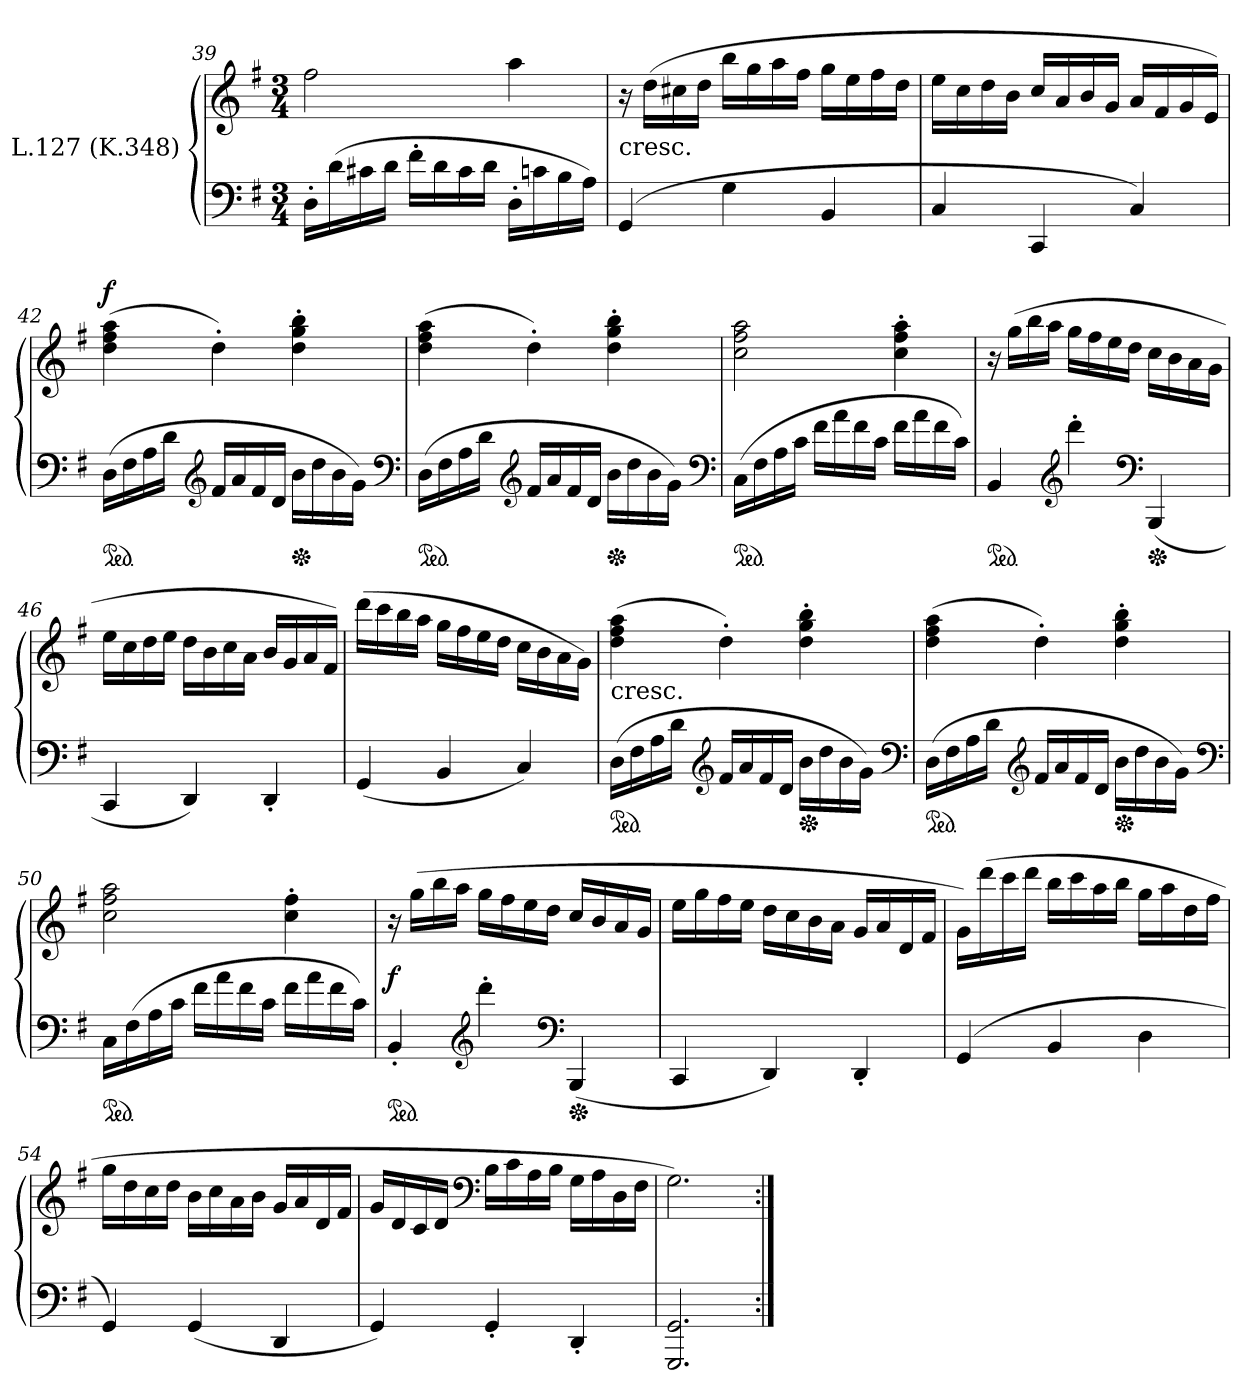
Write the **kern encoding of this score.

**kern	**kern	**dynam
*part1	*part1	*part1
*staff2	*staff1	*staff1/2
*I"L.127 (K.348)	*	*
*clefF4	*clefG2	*
*k[f#]	*k[f#]	*
*M3/4	*M3/4	*
=39	=39	=39
16D'LL	2ff#	.
(16d	.	.
16c#X	.	.
16dJJ	.	.
16f#'LL	.	.
16d	.	.
16c#	.	.
16dJJ	.	.
16D'LL	4aa	.
16cn	.	.
16B	.	.
16AJJ)	.	.
=40	=40	=40
!	!LO:TX:c:t=cresc.	!
(<4GG	16r	.
.	(>16ddLL	.
.	16cc#X	.
.	16ddJJ	.
4G	16bbLL	.
.	16gg	.
.	16aa	.
.	16ff#JJ	.
4BB	16ggLL	.
.	16ee	.
.	16ff#	.
.	16ddJJ	.
!!LO:LB:g=z
=41	=41	=41
4C	16eeLL	.
.	16cc	.
.	16dd	.
.	16bJJ	.
4CC	16ccLL	.
.	16a	.
.	16b	.
.	16gJJ	.
4C)	16aLL	.
.	16f#	.
.	16g	.
.	16eJJ)	.
=42	=42	=42
!	!	!LO:DY:a
*ped	*	*
(16DLL	(4dd 4ff# 4aa	f
16F#	.	.
16A	.	.
16dJJ	.	.
*clefG2	*	*
16f#LL	4dd')	.
16a	.	.
16f#	.	.
16dJJ	.	.
*Xped	*	*
16bLL	4dd' 4gg' 4bb'	.
16dd	.	.
16b	.	.
16gJJ)	.	.
*clefF4	*	*
=43	=43	=43
*ped	*	*
(16DLL	(>4dd 4ff# 4aa	.
16F#	.	.
16A	.	.
16dJJ	.	.
*clefG2	*	*
16f#LL	4dd')	.
16a	.	.
16f#	.	.
16dJJ	.	.
*Xped	*	*
16bLL	4dd' 4gg' 4bb'	.
16dd	.	.
16b	.	.
16gJJ)	.	.
*clefF4	*	*
!!LO:LB:g=z
=44	=44	=44
*ped	*	*
(16CLL	2cc 2ff# 2aa	.
16F#	.	.
16A	.	.
16cJJ	.	.
16f#LL	.	.
16a	.	.
16f#	.	.
16cJJ	.	.
16f#LL	4cc' 4ff#' 4aa'	.
16a	.	.
16f#	.	.
16cJJ)	.	.
=45	=45	=45
*ped	*	*
4BB	16r	.
.	(16ggLL	.
.	16bb	.
.	16aaJJ	.
*clefG2	*	*
4ddd'	16ggLL	.
.	16ff#	.
.	16ee	.
.	16ddJJ	.
*clefF4	*	*
*Xped	*	*
(4BBB	16cc\LL	.
.	16b\	.
.	16a\	.
.	16g\JJ	.
=46	=46	=46
4CC	16eeLL	.
.	16cc	.
.	16dd	.
.	16eeJJ	.
4DD)	16ddLL	.
.	16b	.
.	16cc	.
.	16aJJ	.
4DD'	16bLL	.
.	16g	.
.	16a	.
.	16f#JJ)	.
!!LO:LB:g=z
=47	=47	=47
(4GG	(16dddLL	.
.	16ccc	.
.	16bb	.
.	16aaJJ	.
4BB	16ggLL	.
.	16ff#	.
.	16ee	.
.	16ddJJ	.
4C)	16cc\LL	.
.	16b\	.
.	16a\	.
.	16g\JJ)	.
=48	=48	=48
!	!LO:TX:c:t=cresc.	!
*ped	*	*
(16DLL	(>4dd 4ff# 4aa	.
16F#	.	.
16A	.	.
16dJJ	.	.
*clefG2	*	*
16f#LL	4dd')	.
16a	.	.
16f#	.	.
16dJJ	.	.
*Xped	*	*
16bLL	4dd' 4gg' 4bb'	.
16dd	.	.
16b	.	.
16gJJ)	.	.
*clefF4	*	*
=49	=49	=49
*ped	*	*
(16DLL	(>4dd 4ff# 4aa	.
16F#	.	.
16A	.	.
16dJJ	.	.
*clefG2	*	*
16f#LL	4dd')	.
16a	.	.
16f#	.	.
16dJJ	.	.
*Xped	*	*
16bLL	4dd' 4gg' 4bb'	.
16dd	.	.
16b	.	.
16gJJ)	.	.
*clefF4	*	*
!!LO:LB:g=z
=50	=50	=50
*ped	*	*
16CLL	2cc 2ff# 2aa	.
(16F#	.	.
16A	.	.
16cJJ	.	.
16f#LL	.	.
16a	.	.
16f#	.	.
16cJJ	.	.
16f#LL	4cc' 4ff#'	.
16a	.	.
16f#	.	.
16cJJ)	.	.
=51	=51	=51
*ped	*	*
4BB'	16r	f
.	(16ggLL	.
.	16bb	.
.	16aaJJ	.
*clefG2	*	*
4ddd'	16ggLL	.
.	16ff#	.
.	16ee	.
.	16ddJJ	.
*clefF4	*	*
*Xped	*	*
(4BBB	16ccLL	.
.	16b	.
.	16a	.
.	16gJJ	.
=52	=52	=52
4CC	16eeLL	.
.	16gg	.
.	16ff#	.
.	16eeJJ	.
4DD)	16ddLL	.
.	16cc	.
.	16b	.
.	16aJJ	.
4DD'	16gLL	.
.	16a	.
.	16d	.
.	16f#JJ	.
!!LO:LB:g=z
=53	=53	=53
(<4GG	16gLL)	.
.	(16ddd	.
.	16ccc	.
.	16dddJJ	.
4BB	16bbLL	.
.	16ccc	.
.	16aa	.
.	16bbJJ	.
4D	16ggLL	.
.	16aa	.
.	16dd	.
.	16ff#JJ	.
=54	=54	=54
4GG)	16ggLL	.
.	16dd	.
.	16cc	.
.	16ddJJ	.
(4GG	16bLL	.
.	16cc	.
.	16a	.
.	16bJJ	.
4DD	16gLL	.
.	16a	.
.	16d	.
.	16f#JJ	.
=55	=55	=55
4GG)	16gLL	.
.	16d	.
.	16c	.
.	16dJJ	.
*	*clefF4	*
4GG'	16BLL	.
.	16c	.
.	16A	.
.	16BJJ	.
4DD'	16GLL	.
.	16A	.
.	16D	.
.	16F#JJ	.
=56	=56	=56
2.GGG 2.GG	2.G)	.
=:|!	=:|!	=:|!
*-	*-	*-
